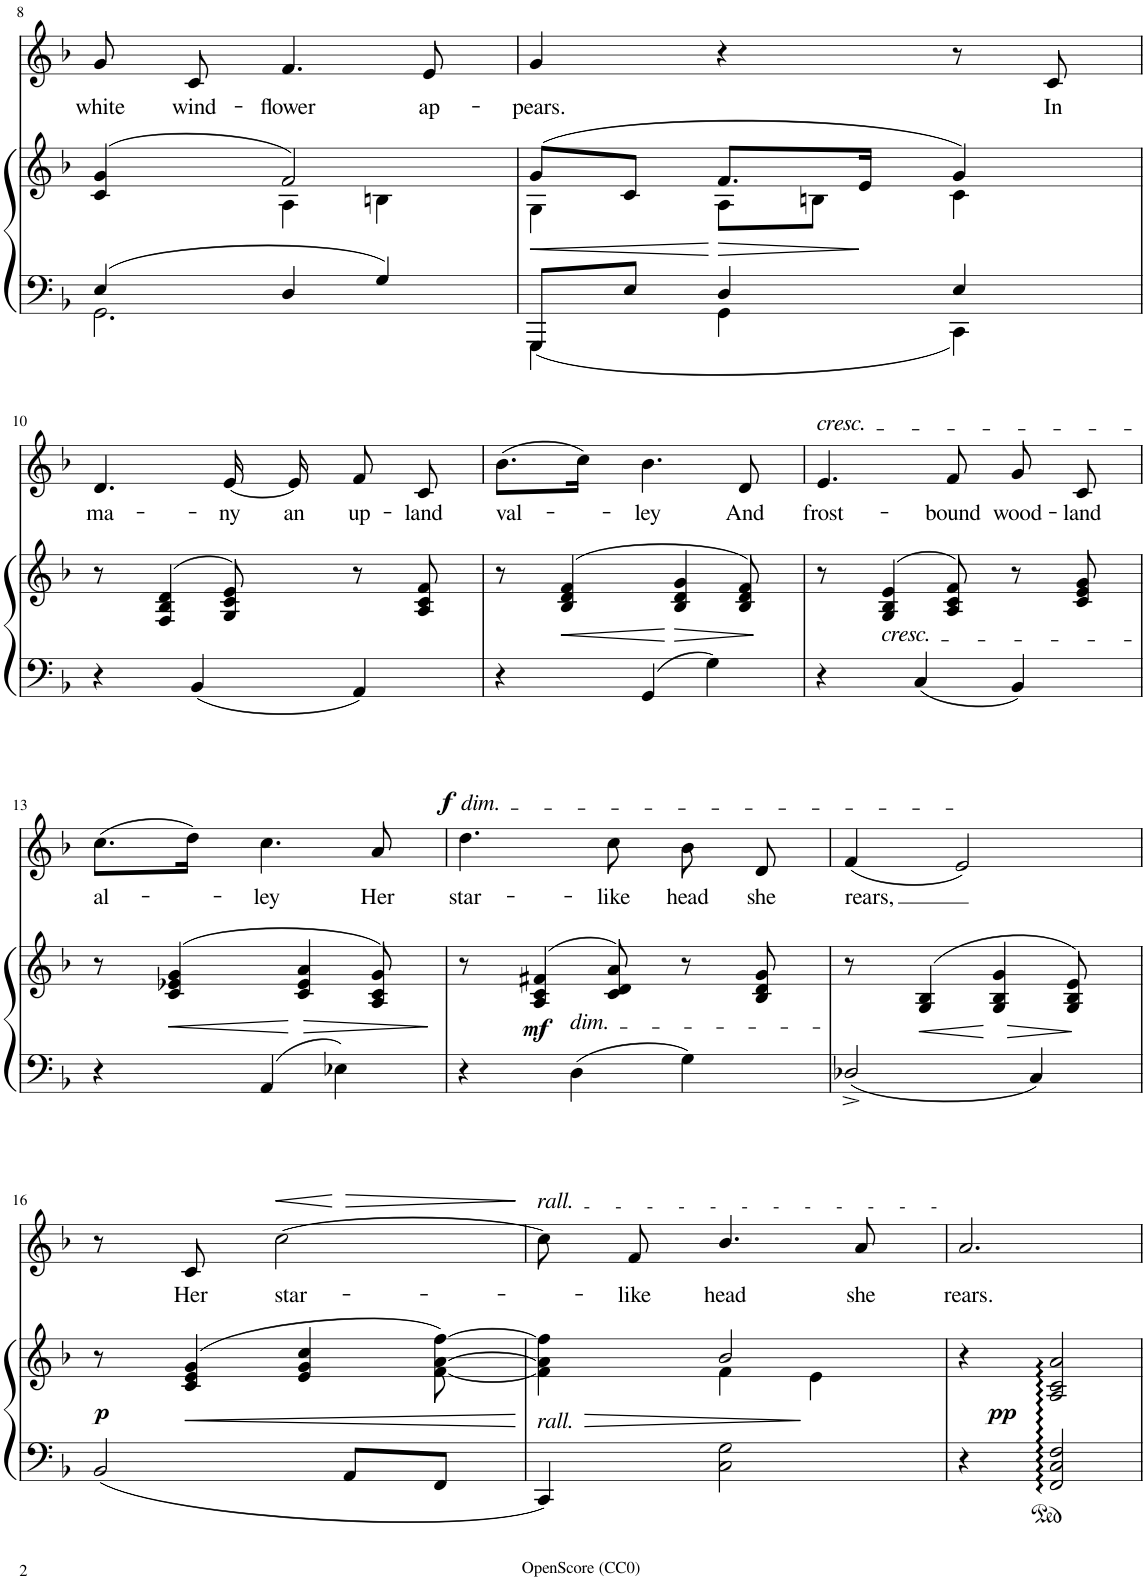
**kern	**kern	**dynam	**kern	**text	**dynam
*part2	*part2	*part2	*part1	*part1	*part1
*staff3	*staff2	*staff2/3	*staff1	*staff1	*staff1
*I"Piano	*	*	*I"Voice	*	*
*I'Pno	*	*	*	*	*
!!LO:PB:g=z
*clefF4	*clefG2	*	*clefG2	*	*
*k[b-]	*k[b-]	*	*k[b-]	*	*
*M3/4	*M3/4	*	*M3/4	*	*
=8	=8	=8	=8	=8	=8
*^	*^	*	*	*	*
!	!	!	!	!	!	!LO:LY:b	!
4E/	2.GG\	(>4c/ 4g/	4ryy	.	8g/	white	.
!	!	!	!	!	!	!LO:LY:b	!
.	.	.	.	.	8c/	wind-	.
!	!	!	!	!	!	!LO:LY:b	!
4D/	.	2f/)	4A\	.	4.f/	-flower	.
4G/	.	.	4Bn\	.	.	.	.
!	!	!	!	!	!	!LO:LY:b	!
.	.	.	.	.	8e/	ap-	.
=9	=9	=9	=9	=9	=9	=9	=9
!	!	!	!	!LO:HP:b	!	!LO:LY:b	!
8GGG/L	4GGG\	(8g/L	4G\	<	4g/	-pears.	.
8E/J	.	8c/J	.	.	.	.	.
!	!	!	!	!LO:HP:n=1:b	!	!	!
4D/	4GG\	8.f/L	8A\L	[ >	4r	.	.
.	.	.	8Bn\J	.	.	.	.
.	.	16e/Jk	.	]	.	.	.
4E/	4CC\	4g/)	4c\	.	8r	.	.
!	!	!	!	!	!	!LO:LY:b	!
.	.	.	.	.	8c/	In	.
*v	*v	*	*	*	*	*	*
*	*v	*v	*	*	*	*
!!LO:LB:g=z
=10	=10	=10	=10	=10	=10
!	!	!	!	!LO:LY:b	!
4r	8r	.	4.d/	ma-	.
.	(>4F/ 4B-/ 4d/	.	.	.	.
4BB-/	.	.	.	.	.
!	!	!	!	!LO:LY:b	!
.	8G/ 8c/ 8e/)	.	[16e/	-ny	.
!	!	!	!	!LO:LY:b	!
.	.	.	16e/]	an	.
!	!	!	!	!LO:LY:b	!
4AA/	8r	.	8f/	up-	.
!	!	!	!	!LO:LY:b	!
.	8A/ 8c/ 8f/	.	8c/	-land	.
=11	=11	=11	=11	=11	=11
!	!	!	!	!LO:LY:b	!
4r	8r	.	(8.b-\L	val-	.
!	!	!LO:HP:b	!	!	!
.	(>4B-/ 4d/ 4f/	<	.	.	.
.	.	.	16cc\Jk)	.	.
!	!	!	!	!LO:LY:b	!
4GG/	.	.	4.b-\	-ley	.
!	!	!LO:HP:n=1:b	!	!	!
.	4B-/ 4d/ 4g/	[ >	.	.	.
4G\	.	.	.	.	.
!	!	!	!	!LO:LY:b	!
.	8B-/ 8d/ 8f/)	.	8d/	And	.
.	.	]	.	.	.
=12	=12	=12	=12	=12	=12
!	!	!	!LO:TX:a:i:t=cresc.	!	!
!	!	!	!	!LO:LY:b	!
4r	8r	.	4.e/	frost-	.
!	!LO:TX:b:i:t=cresc.	!	!	!	!
.	(>4G/ 4B-/ 4e/	.	.	.	.
4C/	.	.	.	.	.
!	!	!	!	!LO:LY:b	!
.	8A/ 8c/ 8f/)	.	8f/	-bound	.
!	!	!	!	!LO:LY:b	!
4BB-/	8r	.	8g/	wood-	.
!	!	!	!	!LO:LY:b	!
.	8c/ 8e/ 8g/	.	8c/	-land	.
!!LO:LB:g=z
=13	=13	=13	=13	=13	=13
!	!	!	!	!LO:LY:b	!
4r	8r	.	(8.cc\L	al-	.
!	!	!LO:HP:b	!	!	!
.	(>4c/ 4e-X/ 4g/	<	.	.	.
.	.	.	16dd\Jk)	.	.
!	!	!	!	!LO:LY:b	!
4AA/	.	.	4.cc\	-ley	.
!	!	!LO:HP:n=1:b	!	!	!
.	4c/ 4e-/ 4a/	[ >	.	.	.
4E-X\	.	.	.	.	.
!	!	!	!	!LO:LY:b	!
.	8A/ 8c/ 8g/)	.	8a/	Her	.
.	.	]	.	.	.
=14	=14	=14	=14	=14	=14
!	!	!	!LO:TX:a:i:t=dim.	!	!
!	!	!	!	!LO:LY:b	!LO:DY:a
4r	8r	.	4.dd\	star-	f
!	!	!LO:DY:b	!	!	!
.	(>4A/ 4c/ 4f#X/	mf	.	.	.
!LO:TX:a:i:t=dim.	!	!	!	!	!
4D\	.	.	.	.	.
!	!	!	!	!LO:LY:b	!
.	8c/ 8d/ 8a/)	.	8cc\	-like	.
!	!	!	!	!LO:LY:b	!
4G\	8r	.	8b-\	head	.
!	!	!	!	!LO:LY:b	!
.	8B-/ 8d/ 8g/	.	8d/	she	.
=15	=15	=15	=15	=15	=15
!	!	!	!	!LO:LY:b	!
2D-X^/	8r	.	(4f/	rears,	.
!	!	!LO:HP:b	!	!	!
.	(>4G/ 4B-/	<	.	.	.
.	.	.	2e/)	.	.
!	!	!LO:HP:n=1:b	!	!	!
.	4G/ 4B-/ 4g/	[ >	.	.	.
4C/	.	.	.	.	.
.	8G/ 8B-/ 8e/)	]	.	.	.
!!LO:LB:g=z
=16	=16	=16	=16	=16	=16
*	*	*	*^	*	*
!	!	!LO:DY:b	!	!	!	!
2BB-/	8r	p	8r	4ryy	.	.
!	!	!LO:HP:b	!	!	!LO:LY:b	!
.	(4c/ 4e/ 4g/	<	8c/	.	Her	.
!	!	!	!	!	!LO:LY:b	!LO:HP:b
.	.	.	[2cc\	4ryy	star-	<
.	4e/ 4g/ 4cc/	.	.	.	.	.
8AA/L	.	.	.	4ryy	.	[
8FF/J	[8f\ [>8a\ [8ff\)	.	.	.	.	.
*	*	*	*v	*v	*	*
.	.	[	.	.	.
=17	=17	=17	=17	=17	=17
!	!	!	!LO:TX:a:t=rall.	!	!
!	!LO:TX:b:i:t=rall.	!	!	!	!
!	!	!LO:HP:b	!	!	!
*	*^	*	*	*	*
4CC/	4f\] 4a\] 4ff\]	4ryy	>	8cc\]	.	.
!	!	!	!	!	!LO:LY:b	!
.	.	.	.	8f/	-like	.
!	!	!	!	!	!LO:LY:b	!
2C\ 2G\	2b-/	4f\	.	4.b-/	head	.
.	.	4e\	]	.	.	.
!	!	!	!	!	!LO:LY:b	!
.	.	.	.	8a/	she	.
*	*v	*v	*	*	*	*
=18	=18	=18	=18	=18	=18
!	!	!LO:DY:b	!	!LO:LY:b	!
4r	4r	pp	2.a/	rears.	.
2FF/ 2C/ 2F/	2A/ 2c/ 2a/	.	.	.	.
=	=	=	=	=	=
*-	*-	*-	*-	*-	*-
